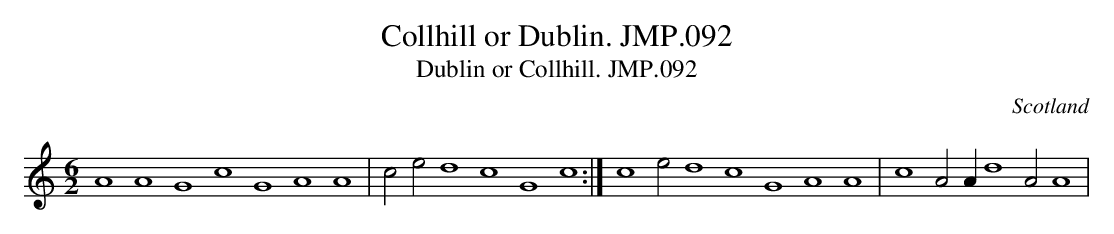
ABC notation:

X:1
T:Collhill or Dublin. JMP.092
T:Dublin or Collhill. JMP.092
L:1/2
M:6/2
O:Scotland
K:A minor
A2A2G2c2G2A2A2 | ced2c2G2c2 :| c2ed2c2G2A2A2 | c2AA/d2AA2 |
